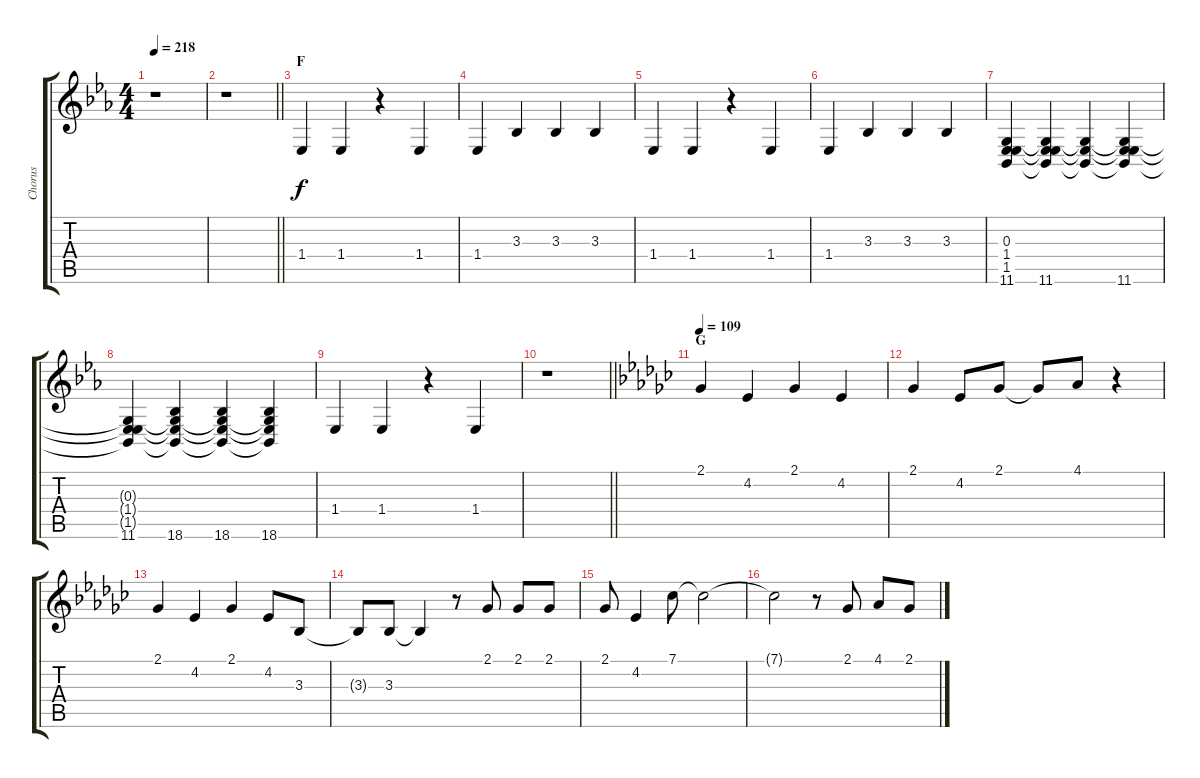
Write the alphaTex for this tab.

\track ("Chorus" "Chorus") {instrument sopranosax}
\staff {score tabs}
\tuning (E4 B3 G3 D3 A2 E2) {hide}
\ts (4 4)
\tempo 218
\clef g2
\ks eb
r.1{dy f} |
\barLineRight lightlight
r.1 |
\section ("" "F")
1.4.4 1.4.4 r.4 1.4.4 |
1.4.4 3.3.4 3.3.4 3.3.4 |
1.4.4 1.4.4 r.4 1.4.4 |
1.4.4 3.3.4 3.3.4 3.3.4 |
(0.3 1.4 1.5 11.6).4 (0.3{t} 1.4{t} 1.5{t} 11.6).4 (0.3{t} 1.4{t} 1.5{t}).4 (0.3{t} 1.4{t} 1.5{t} 11.6).4 |
(0.3{t} 1.4{t} 1.5{t} 11.6).4 (0.3{t} 1.4{t} 1.5{t} 18.6).4 (0.3{t} 1.4{t} 1.5{t} 18.6).4 (0.3{t} 1.4{t} 1.5{t} 18.6).4 |
1.4.4 1.4.4 r.4 1.4.4 |
\barLineRight lightlight
r.1 |
\section ("" "G")
\tempo 109
\ks ebminor
2.1.4 4.2.4 2.1.4 4.2.4 |
2.1.4 4.2.8 2.1.8 2.1{t}.8 4.1.8 r.4 |
2.1.4 4.2.4 2.1.4 4.2.8 3.3.8 |
3.3{t}.8 3.3.8 3.3{t}.4 r.8 2.1.8 2.1.8 2.1.8 |
2.1.8 4.2.4 7.1.8 7.1{t}.2 |
7.1{t}.2 r.8 2.1.8 4.1.8 2.1.8
